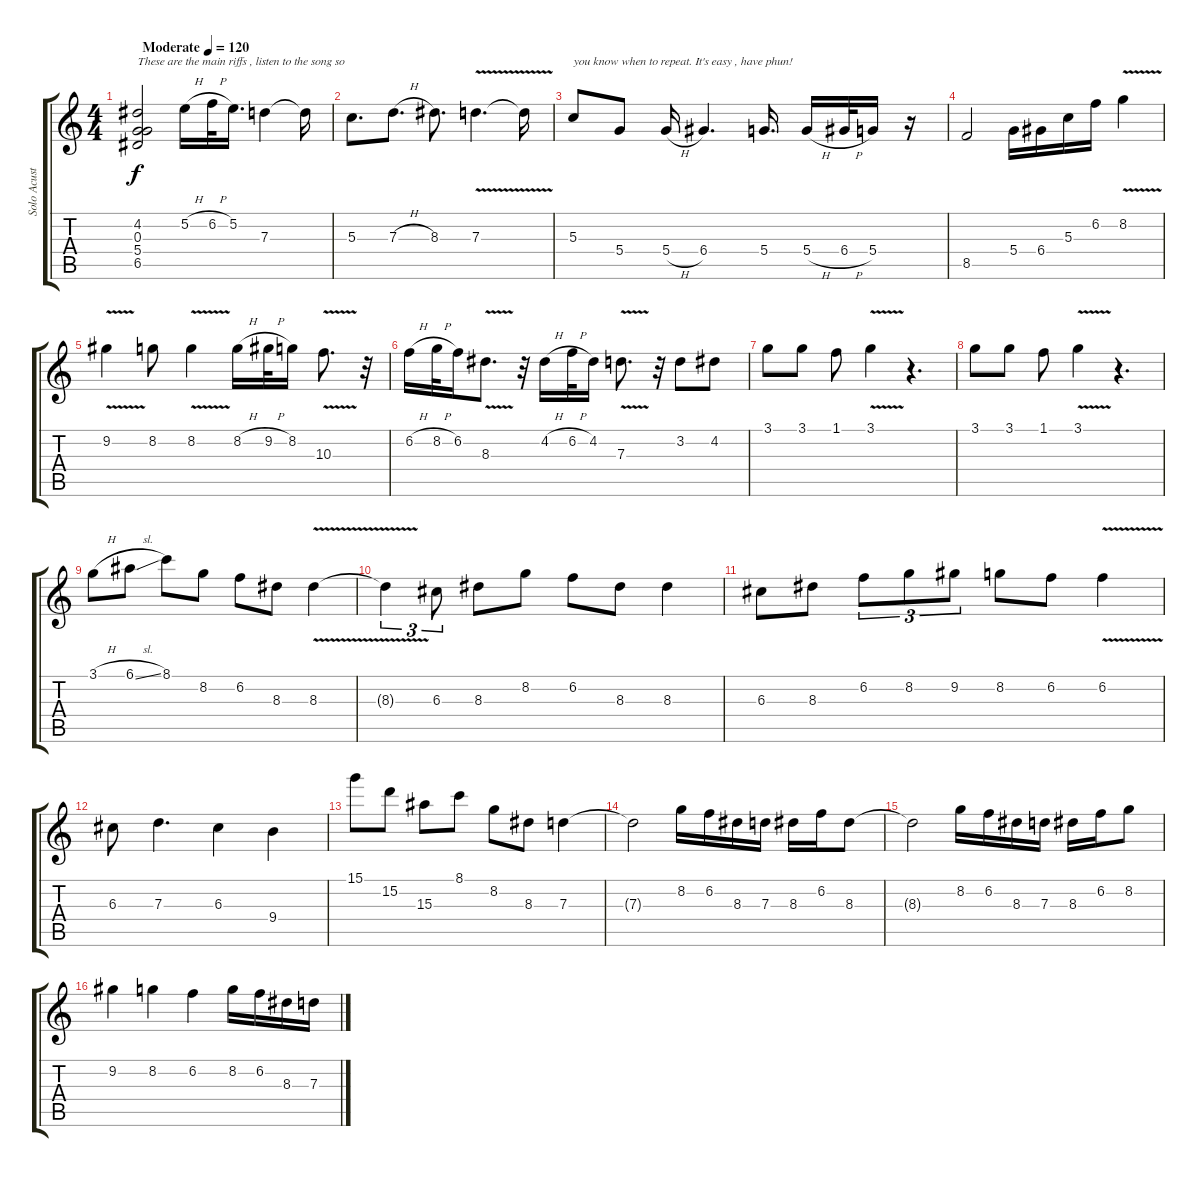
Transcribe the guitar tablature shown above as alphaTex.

\track ("Solo Acustic Guitar" "Solo Acust") {instrument acousticguitarsteel}
\staff {score tabs}
\tuning (E4 B3 G3 D3 A2 E2) {hide}
\ts (4 4)
\tempo (120 "Moderate")
\clef g2
\ks c
(4.2 0.3 5.4 6.5).2{txt "These are the main riffs , listen to the song so " dy f instrument acousticguitarsteel} 5.2{h}.16 6.2{h}.32 5.2.16{d} 7.3.4 7.3{t}.16 |
5.3.8{d} 7.3{h}.8{d} 8.3.8{d} 7.3{v}.4{d} 7.3{t}.16 |
5.3.8{txt "you know when to repeat. It's easy , have phun!"} 5.4.8 5.4{h}.16 6.4.4{d} 5.4.16{d} 5.4{h}.16 6.4{h}.32 5.4.16 r.16 |
8.5.2 5.4.16 6.4.16 5.3.16 6.2.16 8.2{v}.4 |
9.2{v}.4 8.2.8 8.2{v}.4 8.2{h}.16 9.2{h}.32 8.2.16 10.3{v}.8{d} r.32 |
6.2{h}.16 8.2{h}.32 6.2.16 8.3{v}.8{d} r.32 4.2{h}.16 6.2{h}.32 4.2.16 7.3{v}.8{d} r.32 3.2.8 4.2.8 |
3.1.8 3.1.8 1.1.8 3.1{v}.4 r.4{d} |
3.1.8 3.1.8 1.1.8 3.1{v}.4 r.4{d} |
3.1{h}.8 6.1{sl}.8 8.1.8 8.2.8 6.2.8 8.3.8 8.3{v}.4 |
8.3{t}.4{tu (3 2)} 6.3.8{tu (3 2)} 8.3.8 8.2.8 6.2.8 8.3.8 8.3.4 |
6.3.8 8.3.8 6.2.8{tu (3 2)} 8.2.8{tu (3 2)} 9.2.8{tu (3 2)} 8.2.8 6.2.8 6.2{v}.4 |
6.3.8 7.3.4{d} 6.3.4 9.4.4 |
15.1.8 15.2.8 15.3.8 8.1.8 8.2.8 8.3.8 7.3.4 |
7.3{t}.2 8.2.16 6.2.16 8.3.16 7.3.16 8.3.16 6.2.16 8.3.8 |
8.3{t}.2 8.2.16 6.2.16 8.3.16 7.3.16 8.3.16 6.2.16 8.2.8 |
9.2.4 8.2.4 6.2.4 8.2.16 6.2.16 8.3.16 7.3.16
